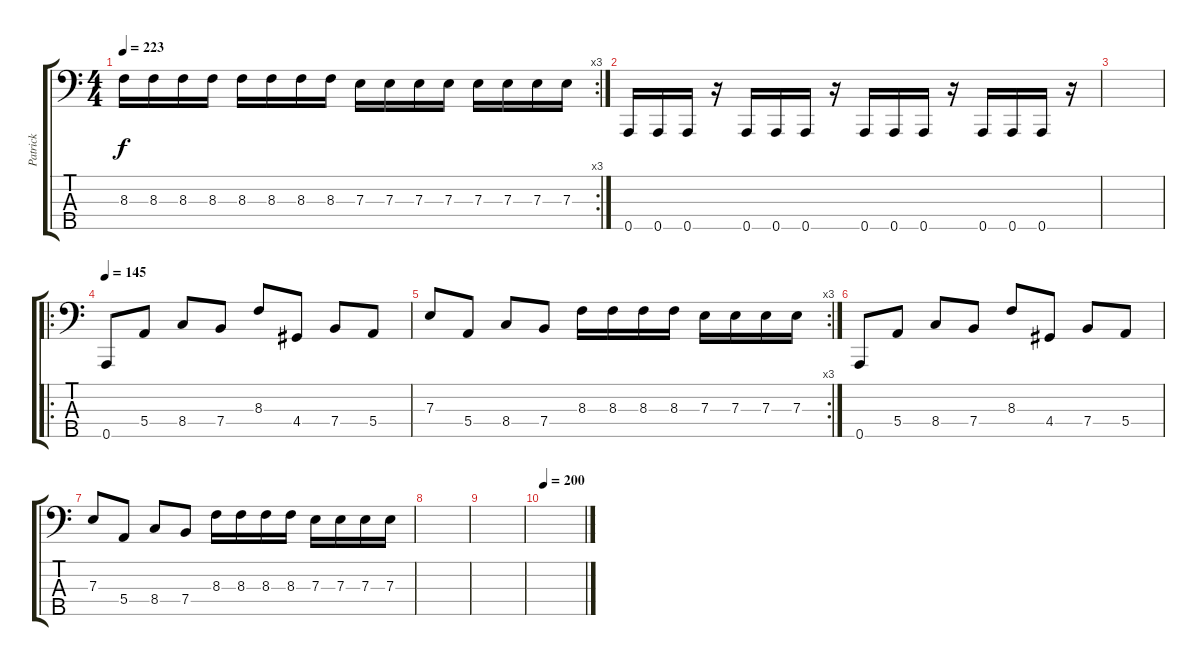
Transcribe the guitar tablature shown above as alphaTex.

\track ("Patrick" "Patrick") {solo instrument electricbassfinger}
\staff {score tabs}
\tuning (Gb2 D2 A1 E1 A0) {hide}
\rc 3
\ts (4 4)
\tempo 223
\clef f4
\ks c
8.3.16{dy f} 8.3.16 8.3.16 8.3.16 8.3.16 8.3.16 8.3.16 8.3.16 7.3.16 7.3.16 7.3.16 7.3.16 7.3.16 7.3.16 7.3.16 7.3.16 |
0.5.16 0.5.16 0.5.16 r.16 0.5.16 0.5.16 0.5.16 r.16 0.5.16 0.5.16 0.5.16 r.16 0.5.16 0.5.16 0.5.16 r.16 |
|
\ro
\tempo 145
0.5.8 5.4.8 8.4.8 7.4.8 8.3.8 4.4.8 7.4.8 5.4.8 |
\rc 3
7.3.8 5.4.8 8.4.8 7.4.8 8.3.16 8.3.16 8.3.16 8.3.16 7.3.16 7.3.16 7.3.16 7.3.16 |
0.5.8 5.4.8 8.4.8 7.4.8 8.3.8 4.4.8 7.4.8 5.4.8 |
7.3.8 5.4.8 8.4.8 7.4.8 8.3.16 8.3.16 8.3.16 8.3.16 7.3.16 7.3.16 7.3.16 7.3.16 |
|
|
\tempo 200
